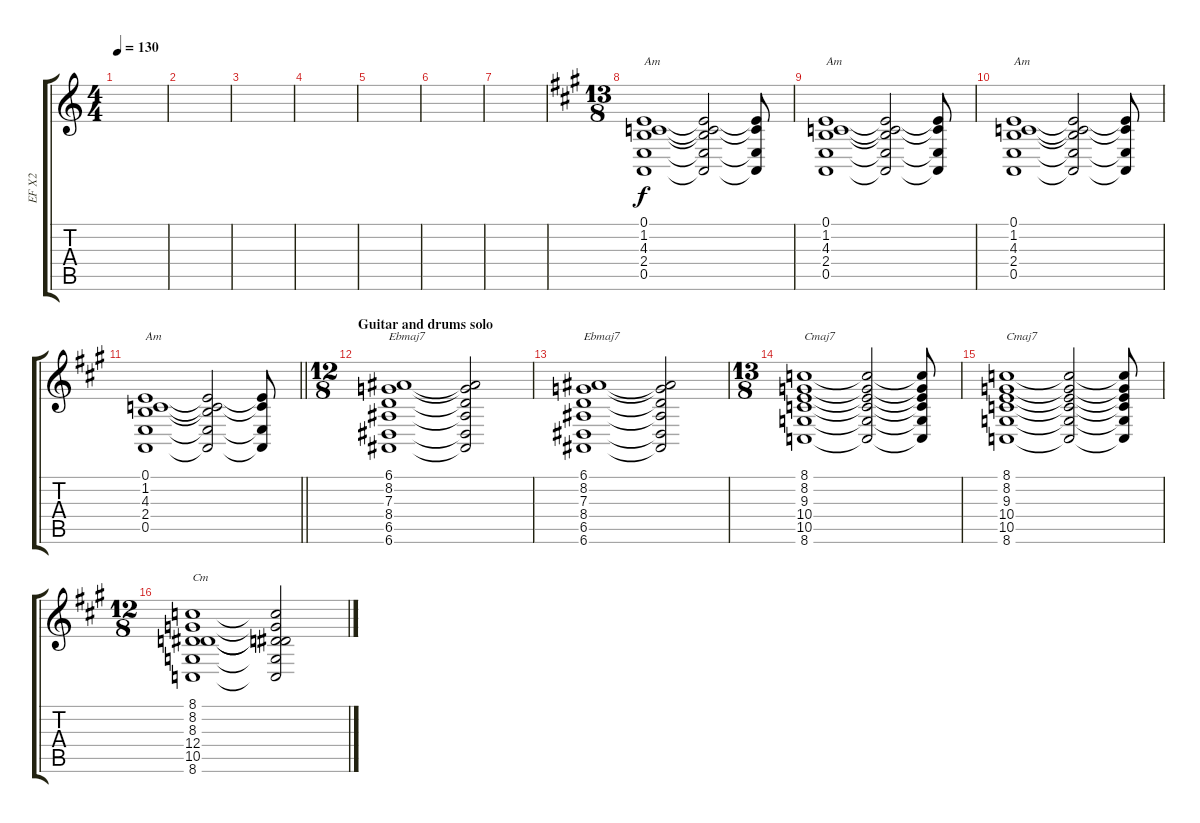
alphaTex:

\track ("EF X2" "EF X2") {instrument fx1rain}
\staff {score tabs}
\tuning (E4 B3 G3 D3 A2 E2) {hide}
\ts (4 4)
\tempo 130
\clef g2
\ks c
|
|
|
|
|
|
|
\ts (13 8)
\ks a
(0.1 1.2 4.3 2.4 0.5).1{txt "Am" volume 11} (0.1{t} 1.2{t} 4.3{t} 2.4{t} 0.5{t}).2 (0.1{t} 1.2{t} 2.4{t} 0.5{t}).8 |
(0.1 1.2 4.3 2.4 0.5).1{txt "Am"} (0.1{t} 1.2{t} 4.3{t} 2.4{t} 0.5{t}).2 (0.1{t} 1.2{t} 2.4{t} 0.5{t}).8 |
(0.1 1.2 4.3 2.4 0.5).1{txt "Am"} (0.1{t} 1.2{t} 4.3{t} 2.4{t} 0.5{t}).2 (0.1{t} 1.2{t} 2.4{t} 0.5{t}).8 |
\barLineRight lightlight
(0.1 1.2 4.3 2.4 0.5).1{txt "Am"} (0.1{t} 1.2{t} 4.3{t} 2.4{t} 0.5{t}).2 (0.1{t} 1.2{t} 2.4{t} 0.5{t}).8 |
\ts (12 8)
\section ("" "Guitar and drums solo")
(6.1 8.2 7.3 8.4 6.5 6.6).1{txt "Ebmaj7"} (6.1{t} 8.2{t} 7.3{t} 8.4{t} 6.5{t} 6.6{t}).2 |
(6.1 8.2 7.3 8.4 6.5 6.6).1{txt "Ebmaj7"} (6.1{t} 8.2{t} 7.3{t} 8.4{t} 6.5{t} 6.6{t}).2 |
\ts (13 8)
(8.1 8.2 9.3 10.4 10.5 8.6).1{txt "Cmaj7"} (8.1{t} 8.2{t} 9.3{t} 10.4{t} 10.5{t} 8.6{t}).2 (8.1{t} 8.2{t} 9.3{t} 10.4{t} 10.5{t} 8.6{t}).8 |
(8.1 8.2 9.3 10.4 10.5 8.6).1{txt "Cmaj7"} (8.1{t} 8.2{t} 9.3{t} 10.4{t} 10.5{t} 8.6{t}).2 (8.1{t} 8.2{t} 9.3{t} 10.4{t} 10.5{t} 8.6{t}).8 |
\ts (12 8)
(8.1 8.2 8.3 12.4 10.5 8.6).1{txt "Cm"} (8.1{t} 8.2{t} 8.3{t} 12.4{t} 10.5{t} 8.6{t}).2
